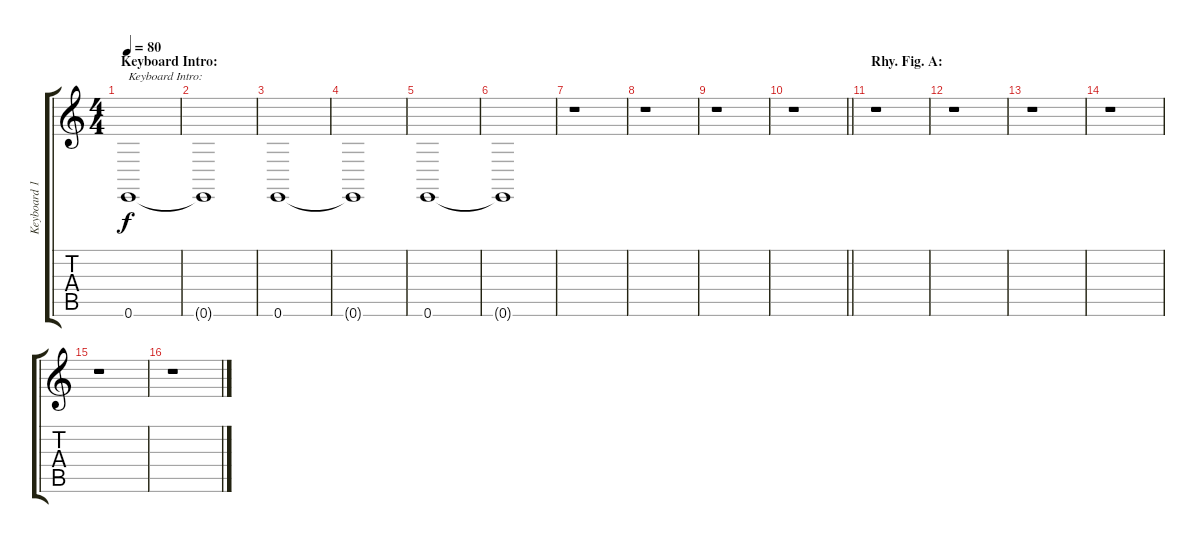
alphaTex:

\track ("Keyboard 1" "Keyboard 1") {instrument stringensemble1}
\staff {score tabs}
\tuning (E4 B3 G3 D3 A2 E2) {hide}
\ts (4 4)
\section ("" "Keyboard Intro:")
\tempo 80
\clef g2
\ks c
0.6.1{txt "Keyboard Intro:" dy f instrument seashore} |
0.6{t}.1 |
0.6.1 |
0.6{t}.1 |
0.6.1 |
0.6{t}.1 |
r.1 |
r.1 |
r.1 |
\barLineRight lightlight
r.1 |
\section ("" "Rhy. Fig. A:")
r.1 |
r.1 |
r.1 |
r.1 |
r.1 |
r.1
